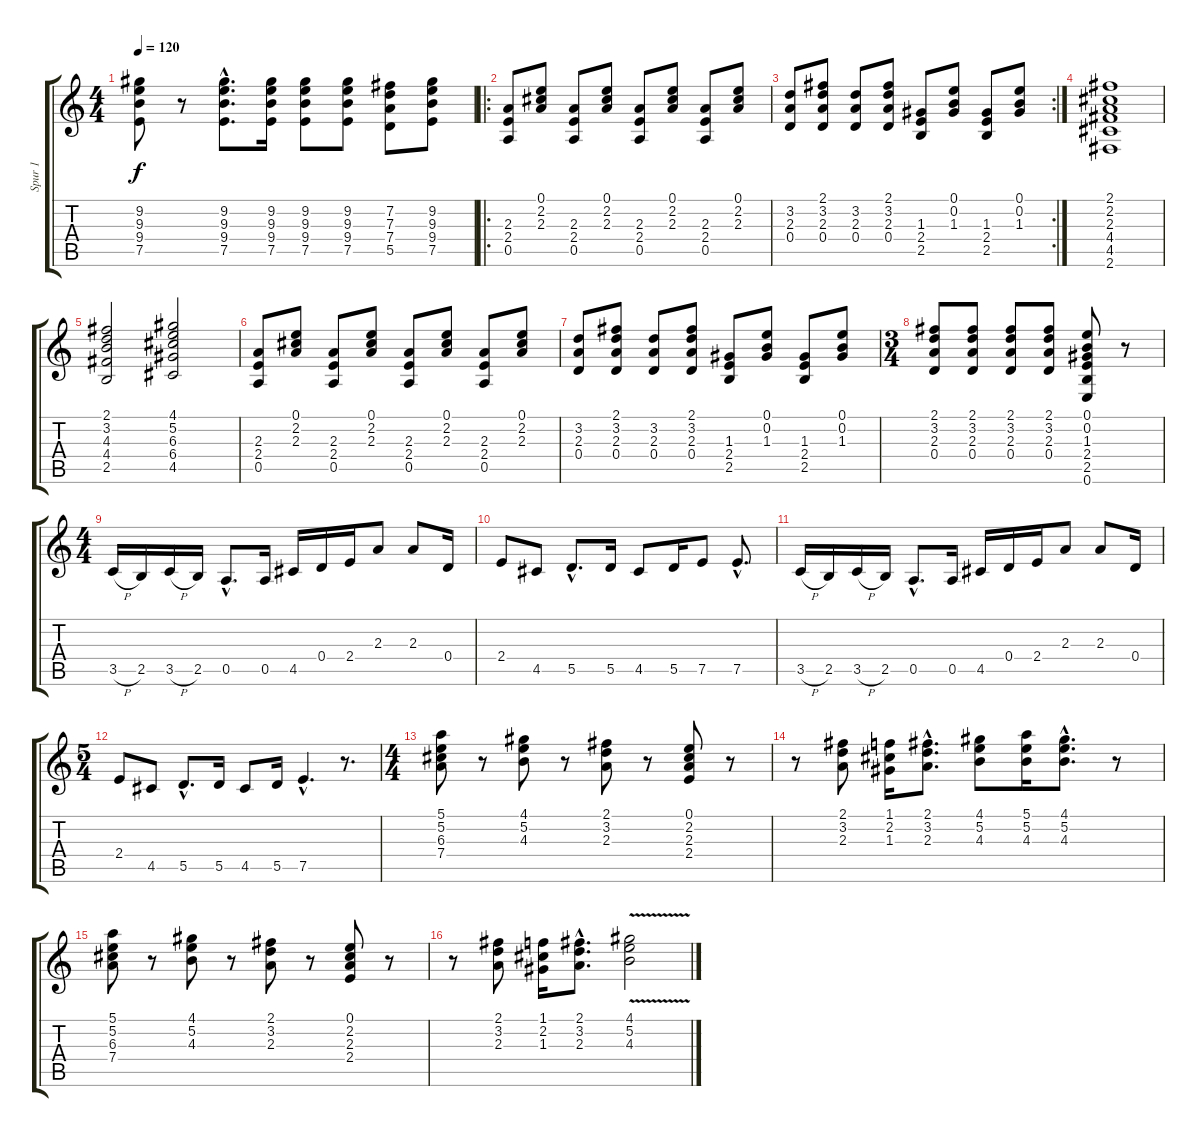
\track ("Spur 1" "Spur 1") {instrument acousticguitarsteel}
\staff {score tabs}
\tuning (E4 B3 G3 D3 A2 E2) {hide}
\ts (4 4)
\tempo 120
\clef g2
\ks c
(9.2 9.3 9.4 7.5).8{dy f} r.8 (9.2{hac} 9.3{hac} 9.4{hac} 7.5{hac}).8{d} (9.2 9.3 9.4 7.5).16 (9.2 9.3 9.4 7.5).8 (9.2 9.3 9.4 7.5).8 (7.2 7.3 7.4 5.5).8 (9.2 9.3 9.4 7.5).8 |
\ro
(2.3 2.4 0.5).8 (0.1 2.2 2.3).8 (2.3 2.4 0.5).8 (0.1 2.2 2.3).8 (2.3 2.4 0.5).8 (0.1 2.2 2.3).8 (2.3 2.4 0.5).8 (0.1 2.2 2.3).8 |
\rc 2
(3.2 2.3 0.4).8 (2.1 3.2 2.3 0.4).8 (3.2 2.3 0.4).8 (2.1 3.2 2.3 0.4).8 (1.3 2.4 2.5).8 (0.1 0.2 1.3).8 (1.3 2.4 2.5).8 (0.1 0.2 1.3).8 |
(2.1 2.2 2.3 4.4 4.5 2.6).1 |
(2.1 3.2 4.3 4.4 2.5).2 (4.1 5.2 6.3 6.4 4.5).2 |
(2.3 2.4 0.5).8 (0.1 2.2 2.3).8 (2.3 2.4 0.5).8 (0.1 2.2 2.3).8 (2.3 2.4 0.5).8 (0.1 2.2 2.3).8 (2.3 2.4 0.5).8 (0.1 2.2 2.3).8 |
(3.2 2.3 0.4).8 (2.1 3.2 2.3 0.4).8 (3.2 2.3 0.4).8 (2.1 3.2 2.3 0.4).8 (1.3 2.4 2.5).8 (0.1 0.2 1.3).8 (1.3 2.4 2.5).8 (0.1 0.2 1.3).8 |
\ts (3 4)
(2.1 3.2 2.3 0.4).8 (2.1 3.2 2.3 0.4).8 (2.1 3.2 2.3 0.4).8 (2.1 3.2 2.3 0.4).8 (0.1 0.2 1.3 2.4 2.5 0.6).8 r.8 |
\ts (4 4)
3.5{h}.16 2.5.16 3.5{h}.16 2.5.16 0.5{hac}.8{d} 0.5.16 4.5.16 0.4.16 2.4.16 2.3.8 2.3.8 0.4.16 |
2.4.8 4.5.8 5.5{hac}.8{d} 5.5.16 4.5.8 5.5.16 7.5.8 7.5{hac}.8{d} |
3.5{h}.16 2.5.16 3.5{h}.16 2.5.16 0.5{hac}.8{d} 0.5.16 4.5.16 0.4.16 2.4.16 2.3.8 2.3.8 0.4.16 |
\ts (5 4)
2.4.8 4.5.8 5.5{hac}.8{d} 5.5.16 4.5.8 5.5.16 7.5{hac}.4{d} r.8{d} |
\ts (4 4)
(5.1 5.2 6.3 7.4).8 r.8 (4.1 5.2 4.3).8 r.8 (2.1 3.2 2.3).8 r.8 (0.1 2.2 2.3 2.4).8 r.8 |
r.8 (2.1 3.2 2.3).8 (1.1 2.2 1.3).16 (2.1{hac} 3.2{hac} 2.3{hac}).8{d} (4.1 5.2 4.3).8 (5.1 5.2 4.3).16 (4.1{hac} 5.2{hac} 4.3{hac}).8{d} r.8 |
(5.1 5.2 6.3 7.4).8 r.8 (4.1 5.2 4.3).8 r.8 (2.1 3.2 2.3).8 r.8 (0.1 2.2 2.3 2.4).8 r.8 |
r.8 (2.1 3.2 2.3).8 (1.1 2.2 1.3).16 (2.1{hac} 3.2{hac} 2.3{hac}).8{d} (4.1{v} 5.2 4.3{v}).2
